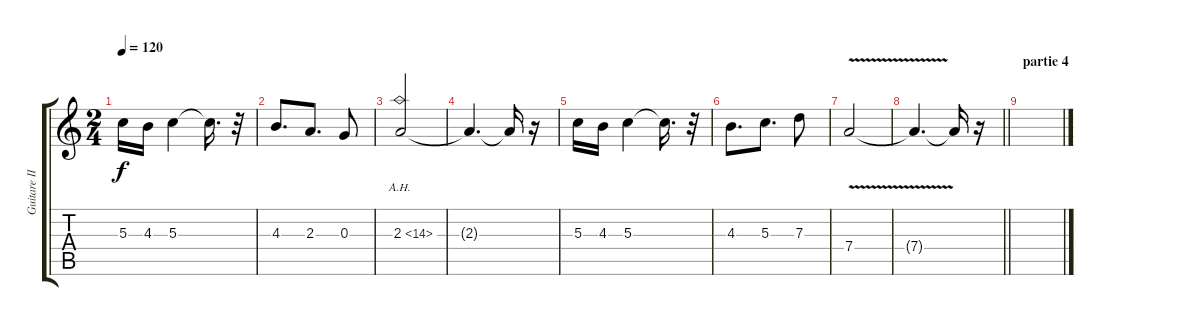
\track ("Guitare II" "Guitare II") {instrument overdrivenguitar}
\staff {score tabs}
\tuning (E4 B3 G3 D3 A2 E2) {hide}
\ts (2 4)
\tempo 120
\clef g2
\ks c
5.3.16{dy f} 4.3.16 5.3.4 5.3{t}.16{d} r.32 |
4.3.8{d} 2.3.8{d} 0.3.8 |
2.3{ah 12}.2 |
2.3{t}.4{d} 2.3{t}.16 r.16 |
5.3.16 4.3.16 5.3.4 5.3{t}.16{d} r.32 |
4.3.8{d} 5.3.8{d} 7.3.8 |
7.4{v}.2 |
\barLineRight lightlight
7.4{t}.4{d} 7.4{t}.16 r.16 |
\section ("" "partie 4")
